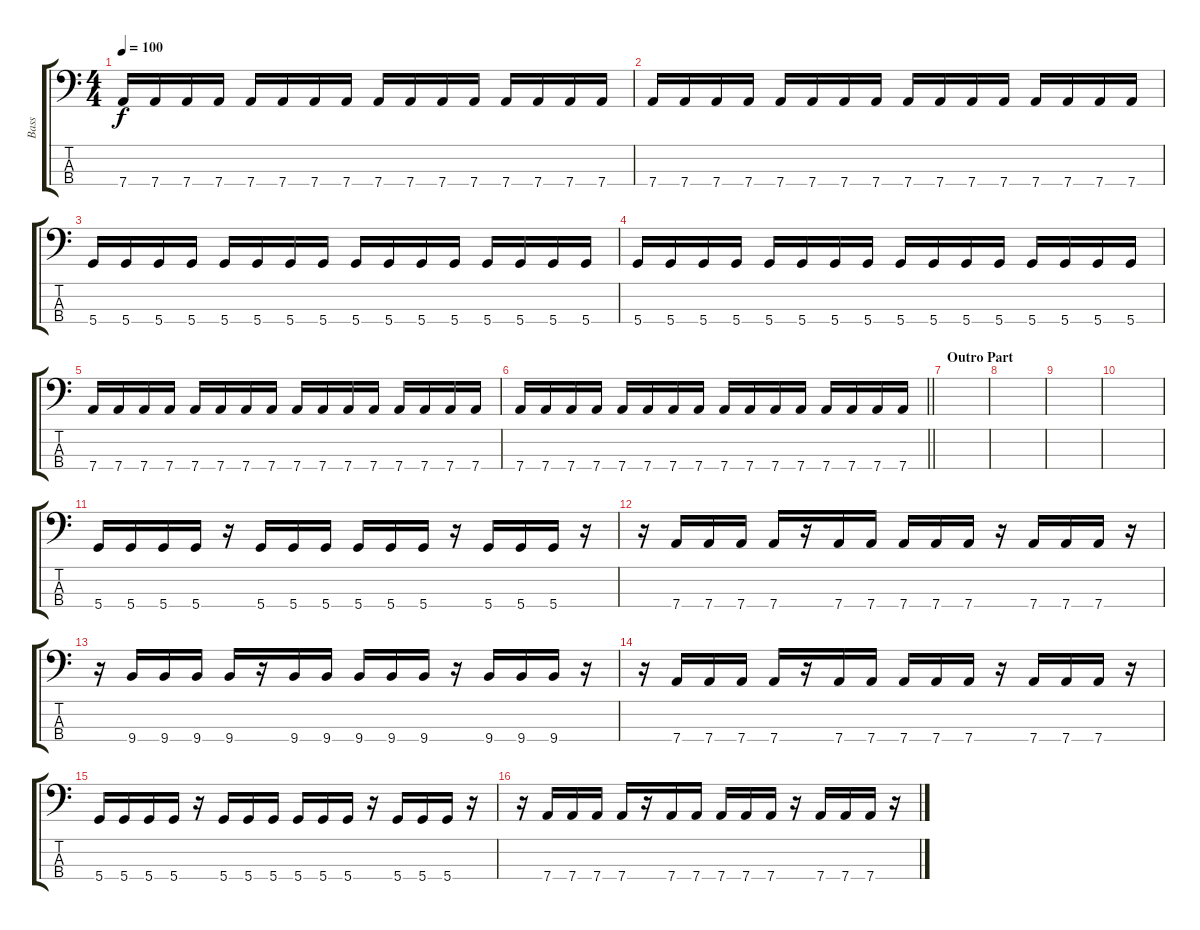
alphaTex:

\track ("Bass" "Bass") {instrument electricbassfinger}
\staff {score tabs}
\tuning (G2 D2 A1 D1) {hide}
\ts (4 4)
\tempo 100
\clef f4
\ks c
7.4.16{dy f} 7.4.16 7.4.16 7.4.16 7.4.16 7.4.16 7.4.16 7.4.16 7.4.16 7.4.16 7.4.16 7.4.16 7.4.16 7.4.16 7.4.16 7.4.16 |
7.4.16 7.4.16 7.4.16 7.4.16 7.4.16 7.4.16 7.4.16 7.4.16 7.4.16 7.4.16 7.4.16 7.4.16 7.4.16 7.4.16 7.4.16 7.4.16 |
5.4.16 5.4.16 5.4.16 5.4.16 5.4.16 5.4.16 5.4.16 5.4.16 5.4.16 5.4.16 5.4.16 5.4.16 5.4.16 5.4.16 5.4.16 5.4.16 |
5.4.16 5.4.16 5.4.16 5.4.16 5.4.16 5.4.16 5.4.16 5.4.16 5.4.16 5.4.16 5.4.16 5.4.16 5.4.16 5.4.16 5.4.16 5.4.16 |
7.4.16 7.4.16 7.4.16 7.4.16 7.4.16 7.4.16 7.4.16 7.4.16 7.4.16 7.4.16 7.4.16 7.4.16 7.4.16 7.4.16 7.4.16 7.4.16 |
\barLineRight lightlight
7.4.16 7.4.16 7.4.16 7.4.16 7.4.16 7.4.16 7.4.16 7.4.16 7.4.16 7.4.16 7.4.16 7.4.16 7.4.16 7.4.16 7.4.16 7.4.16 |
\section ("" "Outro Part")
|
|
|
|
5.4.16 5.4.16 5.4.16 5.4.16 r.16 5.4.16 5.4.16 5.4.16 5.4.16 5.4.16 5.4.16 r.16 5.4.16 5.4.16 5.4.16 r.16 |
r.16 7.4.16 7.4.16 7.4.16 7.4.16 r.16 7.4.16 7.4.16 7.4.16 7.4.16 7.4.16 r.16 7.4.16 7.4.16 7.4.16 r.16 |
r.16 9.4.16 9.4.16 9.4.16 9.4.16 r.16 9.4.16 9.4.16 9.4.16 9.4.16 9.4.16 r.16 9.4.16 9.4.16 9.4.16 r.16 |
r.16 7.4.16 7.4.16 7.4.16 7.4.16 r.16 7.4.16 7.4.16 7.4.16 7.4.16 7.4.16 r.16 7.4.16 7.4.16 7.4.16 r.16 |
5.4.16 5.4.16 5.4.16 5.4.16 r.16 5.4.16 5.4.16 5.4.16 5.4.16 5.4.16 5.4.16 r.16 5.4.16 5.4.16 5.4.16 r.16 |
r.16 7.4.16 7.4.16 7.4.16 7.4.16 r.16 7.4.16 7.4.16 7.4.16 7.4.16 7.4.16 r.16 7.4.16 7.4.16 7.4.16 r.16
